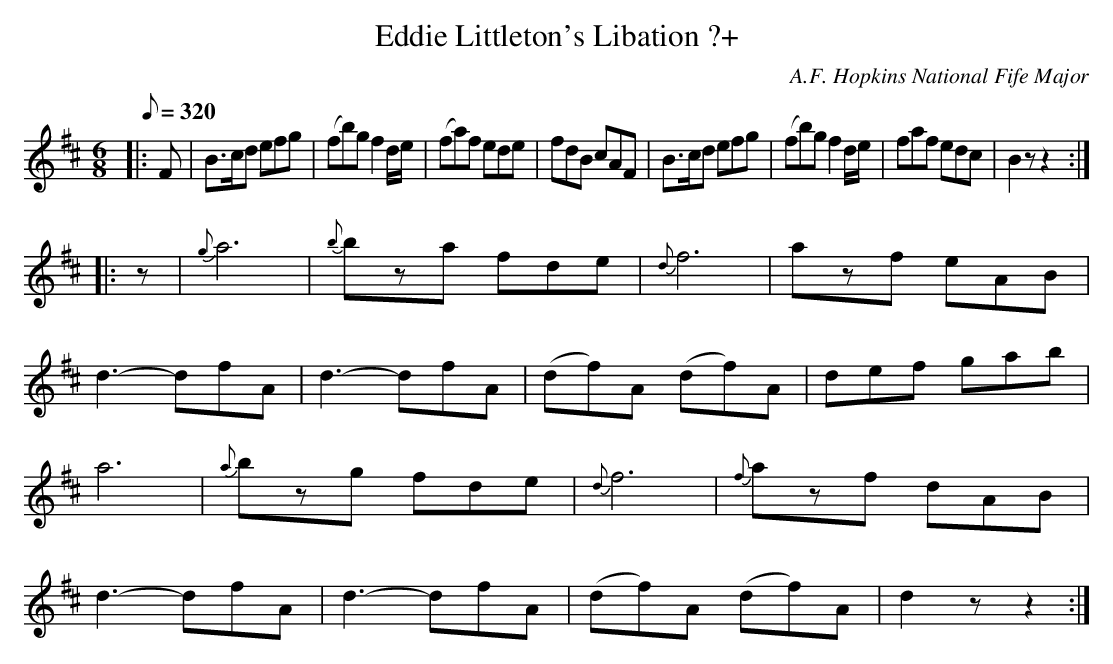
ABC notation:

X:1
T:Eddie Littleton's Libation ?+
C:A.F. Hopkins National Fife Major
M:6/8
L:1/8
Q:1/8=320
K:D
|: F|B>cd efg|(fb)g f2 d/e/|(fa)f ede|fdB cAF|B>cd efg|(fb)g f2 d/e/|faf edc|B2z z2 :|
|: z|{g}a6|{b}bza fde|{d}f6|azf eAB|d3 -dfA|d3 -dfA|(df)A (df)A|def gab|a6|{a}bzg fde|{d}f6|{f}azf dAB| d3 -dfA|d3 -dfA|(df)A (df)A|d2z z2 :|
